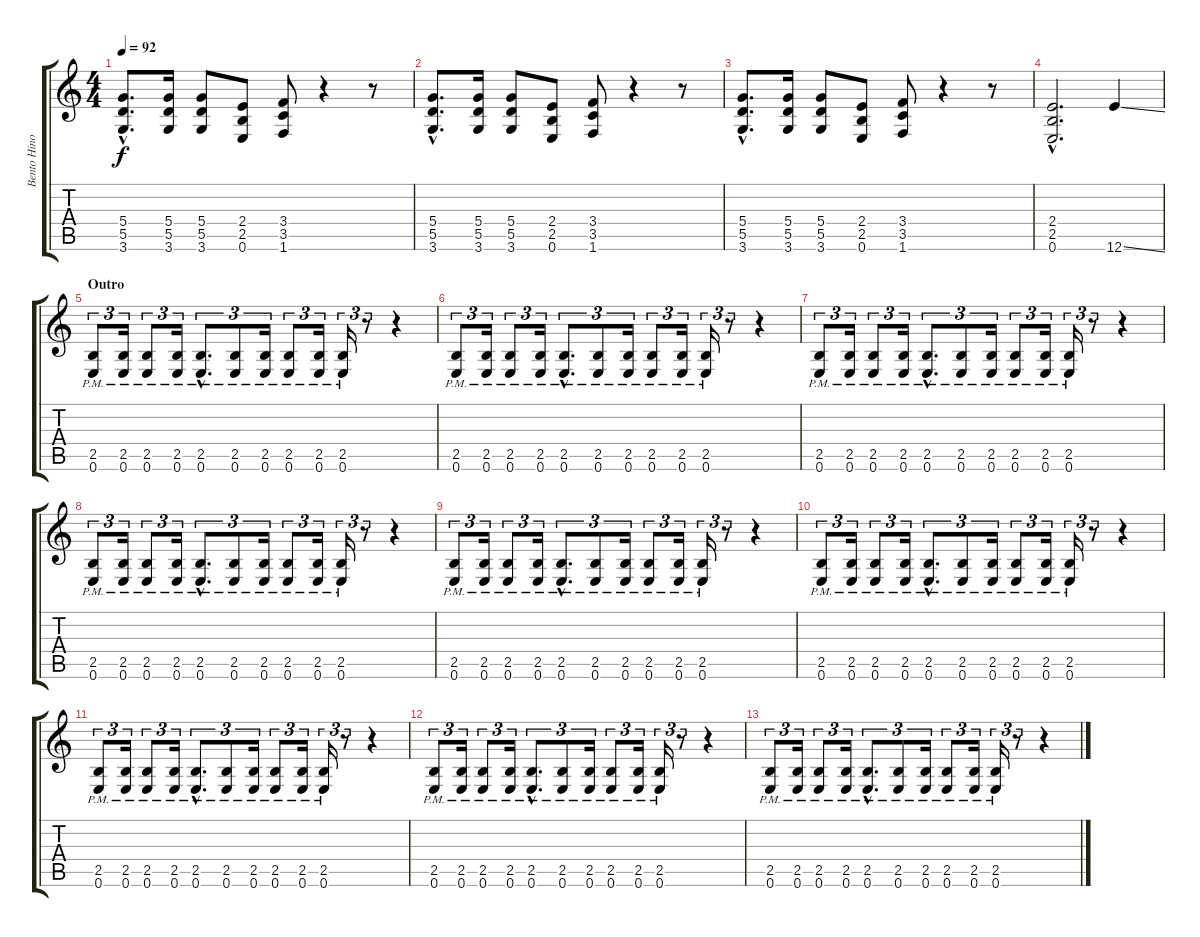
\track ("Bento Hinoto" "Bento Hino") {instrument overdrivenguitar}
\staff {score tabs}
\tuning (E4 B3 G3 D3 A2 E2) {hide}
\ts (4 4)
\tempo 92
\clef g2
\ks c
(5.4{hac} 5.5{hac} 3.6{hac}).8{d dy f} (5.4 5.5 3.6).16 (5.4 5.5 3.6).8 (2.4 2.5 0.6).8 (3.4 3.5 1.6).8 r.4 r.8 |
(5.4{hac} 5.5{hac} 3.6{hac}).8{d} (5.4 5.5 3.6).16 (5.4 5.5 3.6).8 (2.4 2.5 0.6).8 (3.4 3.5 1.6).8 r.4 r.8 |
(5.4{hac} 5.5{hac} 3.6{hac}).8{d} (5.4 5.5 3.6).16 (5.4 5.5 3.6).8 (2.4 2.5 0.6).8 (3.4 3.5 1.6).8 r.4 r.8 |
(2.4{hac} 2.5{hac} 0.6{hac}).2{d} 12.6{ss}.4 |
\section ("" "Outro")
(2.5{pm} 0.6{pm}).8{tu (3 2)} (2.5{pm} 0.6{pm}).16{tu (3 2)} (2.5{pm} 0.6{pm}).8{tu (3 2)} (2.5{pm} 0.6{pm}).16{tu (3 2)} (2.5{hac pm} 0.6{hac pm}).8{d tu (3 2)} (2.5{pm} 0.6{pm}).8{tu (3 2)} (2.5{pm} 0.6{pm}).16{tu (3 2)} (2.5{pm} 0.6{pm}).8{tu (3 2)} (2.5{pm} 0.6{pm}).16{tu (3 2)} (2.5{pm} 0.6{pm}).16{tu (3 2)} r.8{tu (3 2)} r.4 |
(2.5{pm} 0.6{pm}).8{tu (3 2)} (2.5{pm} 0.6{pm}).16{tu (3 2)} (2.5{pm} 0.6{pm}).8{tu (3 2)} (2.5{pm} 0.6{pm}).16{tu (3 2)} (2.5{hac pm} 0.6{hac pm}).8{d tu (3 2)} (2.5{pm} 0.6{pm}).8{tu (3 2)} (2.5{pm} 0.6{pm}).16{tu (3 2)} (2.5{pm} 0.6{pm}).8{tu (3 2)} (2.5{pm} 0.6{pm}).16{tu (3 2)} (2.5{pm} 0.6{pm}).16{tu (3 2)} r.8{tu (3 2)} r.4 |
(2.5{pm} 0.6{pm}).8{tu (3 2)} (2.5{pm} 0.6{pm}).16{tu (3 2)} (2.5{pm} 0.6{pm}).8{tu (3 2)} (2.5{pm} 0.6{pm}).16{tu (3 2)} (2.5{hac pm} 0.6{hac pm}).8{d tu (3 2)} (2.5{pm} 0.6{pm}).8{tu (3 2)} (2.5{pm} 0.6{pm}).16{tu (3 2)} (2.5{pm} 0.6{pm}).8{tu (3 2)} (2.5{pm} 0.6{pm}).16{tu (3 2)} (2.5{pm} 0.6{pm}).16{tu (3 2)} r.8{tu (3 2)} r.4 |
(2.5{pm} 0.6{pm}).8{tu (3 2)} (2.5{pm} 0.6{pm}).16{tu (3 2)} (2.5{pm} 0.6{pm}).8{tu (3 2)} (2.5{pm} 0.6{pm}).16{tu (3 2)} (2.5{hac pm} 0.6{hac pm}).8{d tu (3 2)} (2.5{pm} 0.6{pm}).8{tu (3 2)} (2.5{pm} 0.6{pm}).16{tu (3 2)} (2.5{pm} 0.6{pm}).8{tu (3 2)} (2.5{pm} 0.6{pm}).16{tu (3 2)} (2.5{pm} 0.6{pm}).16{tu (3 2)} r.8{tu (3 2)} r.4 |
(2.5{pm} 0.6{pm}).8{tu (3 2)} (2.5{pm} 0.6{pm}).16{tu (3 2)} (2.5{pm} 0.6{pm}).8{tu (3 2)} (2.5{pm} 0.6{pm}).16{tu (3 2)} (2.5{hac pm} 0.6{hac pm}).8{d tu (3 2)} (2.5{pm} 0.6{pm}).8{tu (3 2)} (2.5{pm} 0.6{pm}).16{tu (3 2)} (2.5{pm} 0.6{pm}).8{tu (3 2)} (2.5{pm} 0.6{pm}).16{tu (3 2)} (2.5{pm} 0.6{pm}).16{tu (3 2)} r.8{tu (3 2)} r.4 |
(2.5{pm} 0.6{pm}).8{tu (3 2)} (2.5{pm} 0.6{pm}).16{tu (3 2)} (2.5{pm} 0.6{pm}).8{tu (3 2)} (2.5{pm} 0.6{pm}).16{tu (3 2)} (2.5{hac pm} 0.6{hac pm}).8{d tu (3 2)} (2.5{pm} 0.6{pm}).8{tu (3 2)} (2.5{pm} 0.6{pm}).16{tu (3 2)} (2.5{pm} 0.6{pm}).8{tu (3 2)} (2.5{pm} 0.6{pm}).16{tu (3 2)} (2.5{pm} 0.6{pm}).16{tu (3 2)} r.8{tu (3 2)} r.4 |
(2.5{pm} 0.6{pm}).8{tu (3 2)} (2.5{pm} 0.6{pm}).16{tu (3 2)} (2.5{pm} 0.6{pm}).8{tu (3 2)} (2.5{pm} 0.6{pm}).16{tu (3 2)} (2.5{hac pm} 0.6{hac pm}).8{d tu (3 2)} (2.5{pm} 0.6{pm}).8{tu (3 2)} (2.5{pm} 0.6{pm}).16{tu (3 2)} (2.5{pm} 0.6{pm}).8{tu (3 2)} (2.5{pm} 0.6{pm}).16{tu (3 2)} (2.5{pm} 0.6{pm}).16{tu (3 2)} r.8{tu (3 2)} r.4 |
(2.5{pm} 0.6{pm}).8{tu (3 2)} (2.5{pm} 0.6{pm}).16{tu (3 2)} (2.5{pm} 0.6{pm}).8{tu (3 2)} (2.5{pm} 0.6{pm}).16{tu (3 2)} (2.5{hac pm} 0.6{hac pm}).8{d tu (3 2)} (2.5{pm} 0.6{pm}).8{tu (3 2)} (2.5{pm} 0.6{pm}).16{tu (3 2)} (2.5{pm} 0.6{pm}).8{tu (3 2)} (2.5{pm} 0.6{pm}).16{tu (3 2)} (2.5{pm} 0.6{pm}).16{tu (3 2)} r.8{tu (3 2)} r.4 |
(2.5{pm} 0.6{pm}).8{tu (3 2)} (2.5{pm} 0.6{pm}).16{tu (3 2)} (2.5{pm} 0.6{pm}).8{tu (3 2)} (2.5{pm} 0.6{pm}).16{tu (3 2)} (2.5{hac pm} 0.6{hac pm}).8{d tu (3 2)} (2.5{pm} 0.6{pm}).8{tu (3 2)} (2.5{pm} 0.6{pm}).16{tu (3 2)} (2.5{pm} 0.6{pm}).8{tu (3 2)} (2.5{pm} 0.6{pm}).16{tu (3 2)} (2.5{pm} 0.6{pm}).16{tu (3 2)} r.8{tu (3 2)} r.4
